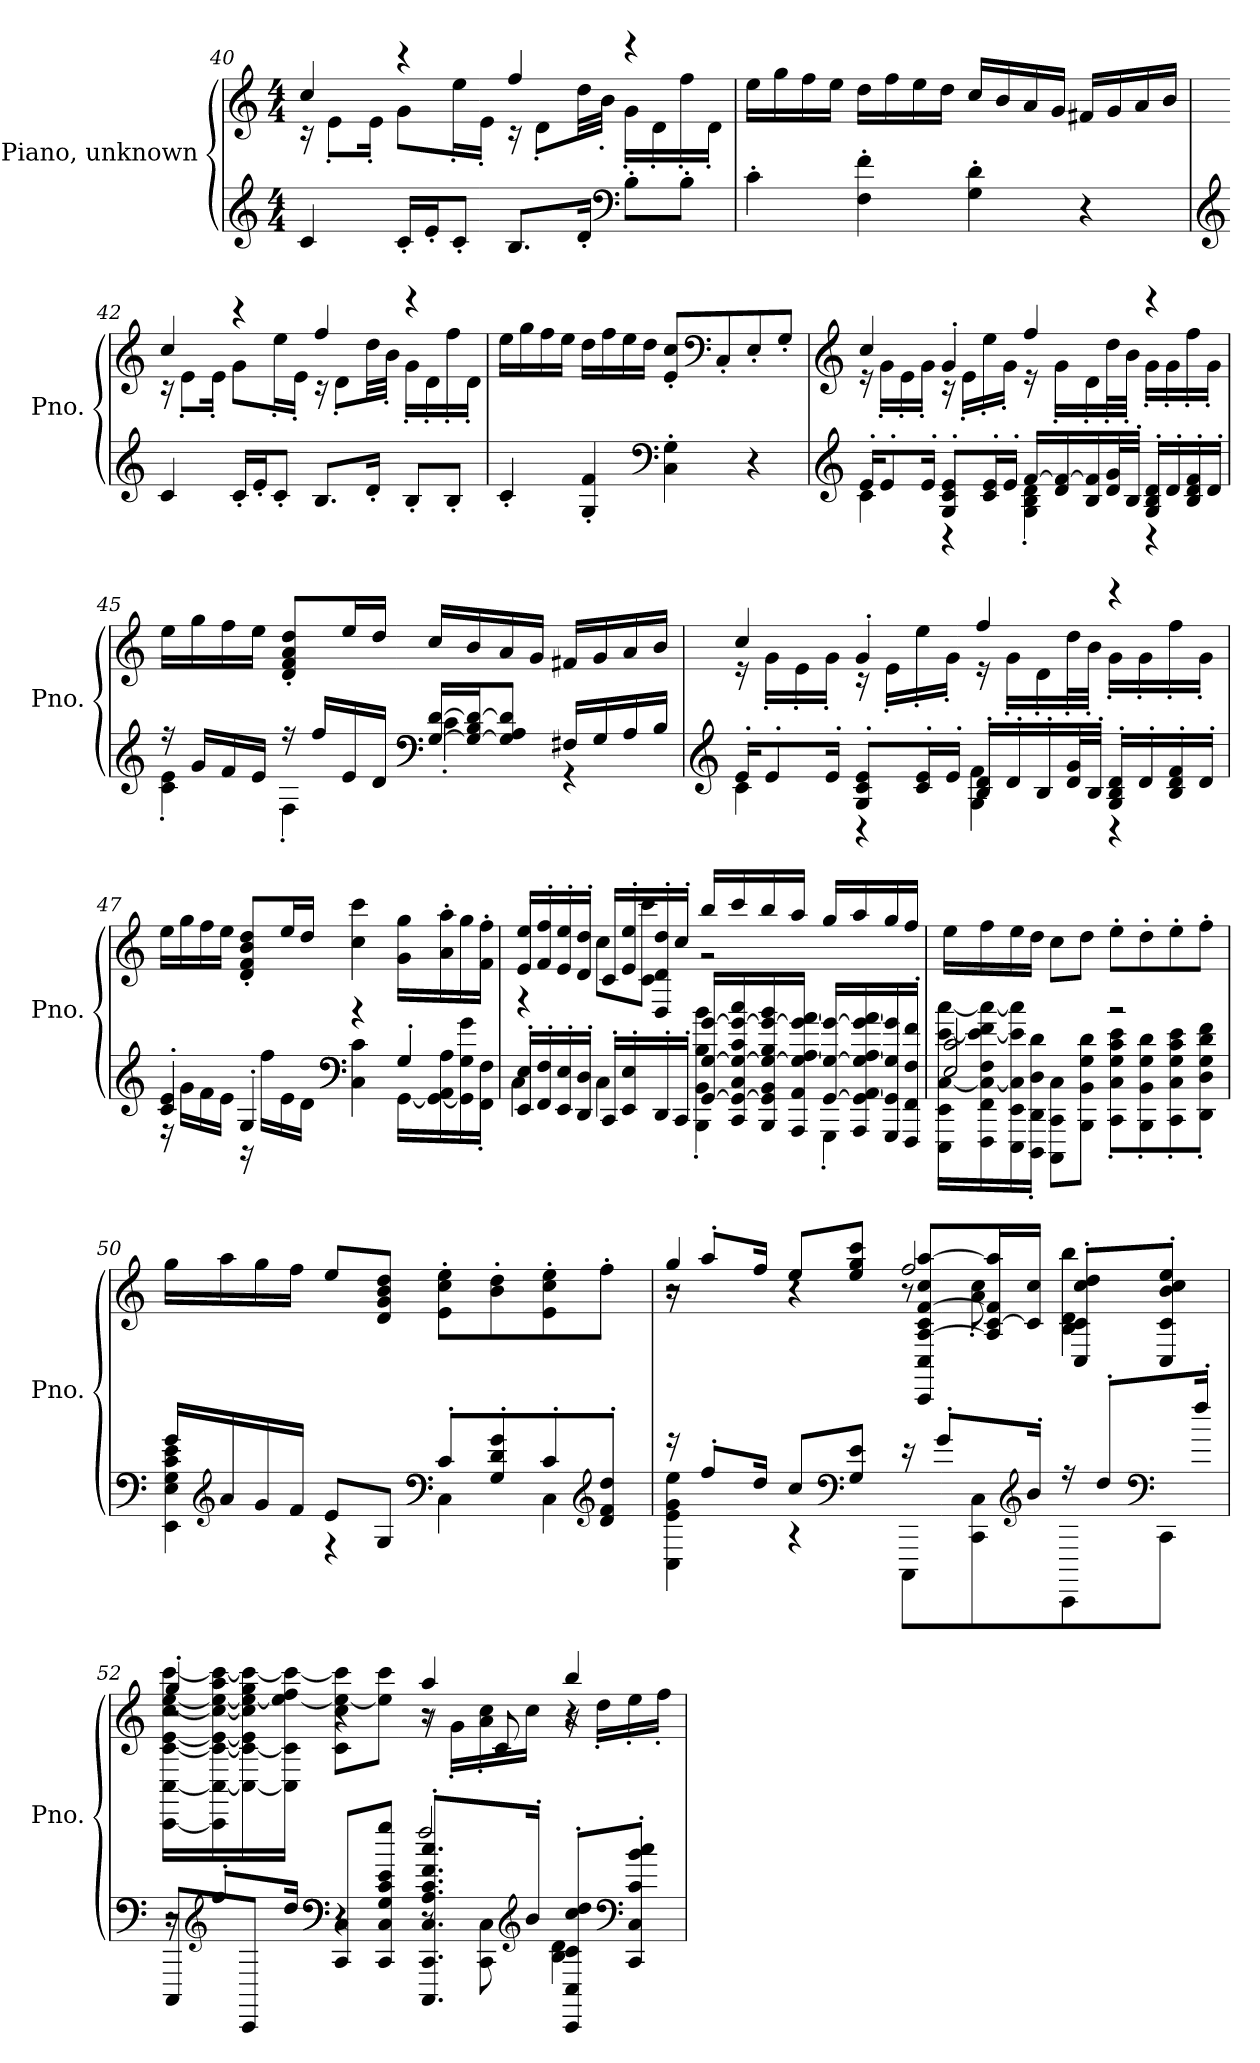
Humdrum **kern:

**kern	**kern
*part1	*part1
*staff2	*staff1
*I"Piano, unknown	*
*I'Pno.	*
!!LO:PB:g=z
*clefG2	*clefG2
*k[]	*k[]
*M4/4	*M4/4
=40	=40
*	*^
4c/	4cc/	16r
.	.	8e'\L
.	.	16e'\Jk
16c'/LL	4r	8g\L
16e'/J	.	.
8c'/J	.	16ee'\L
.	.	16e'\JJ
8.B/L	4ff/	16r
.	.	8d'\L
16d'/Jk	.	32dd\LL
.	.	32b'\JJJ
*clefF4	*	*
8B'\L	4r	16g'\LL
.	.	16d'\
8B'\J	.	16ff'\
.	.	16d'\JJ
*	*v	*v
=41	=41
4c'\	16ee\LL
.	16gg\
.	16ff\
.	16ee\JJ
4F\' 4f\'	16dd\LL
.	16ff\
.	16ee\
.	16dd\JJ
4G\' 4d\'	16cc/LL
.	16b/
.	16a/
.	16g/JJ
4r	16f#X/LL
.	16g/
.	16a/
.	16b/JJ
!!LO:LB:g=z
=42	=42
*clefG2	*
*	*^
4c/	4cc/	16r
.	.	8e'\L
.	.	16e'\Jk
16c'/LL	4r	8g\L
16e'/J	.	.
8c'/J	.	16ee'\L
.	.	16e'\JJ
8.B/L	4ff/	16r
.	.	8d'\L
16d'/Jk	.	32dd\LL
.	.	32b'\JJJ
8B'/L	4r	16g'\LL
.	.	16d'\
8B'/J	.	16ff'\
.	.	16d'\JJ
*	*v	*v
=43	=43
4c'/	16ee\LL
.	16gg\
.	16ff\
.	16ee\JJ
4G/' 4f/'	16dd\LL
.	16ff\
.	16ee\
.	16dd\JJ
*clefF4	*
4C\' 4G\'	8e/' 8cc/'L
*	*clefF4
.	8C'/
4r	8E'/
.	8G'/J
!!LO:LB:g=z
=44	=44
*clefG2	*clefG2
*^	*^
16e'/KL	4c\	4cc/	16r
8e'/	.	.	16g'\LL
.	.	.	16e'\
16e'/Jk	.	.	16g'\JJ
8G/' 8c/' 8e/'L	4r	4g'/	16r
.	.	.	16e'\LL
16c/' 16e/'L	.	.	16ee'\
16e'/JJ	.	.	16g'\JJ
[16f/LL	4G\' 4B\' 4d\'	4ff/	16r
16d/ 16f/_	.	.	16g'\LL
16B/ 16f/]	.	.	16d'\
32d/ 32g/L	.	.	32dd'\L
32B'/JJJ	.	.	32b'\JJJ
16G/' 16B/' 16d/'LL	4r	4r	16g'\LL
16d'/	.	.	16g'\
16B/' 16d/' 16f/'	.	.	16ff'\
16d'/JJ	.	.	16g'\JJ
*	*	*v	*v
=45	=45	=45
16r	4c\' 4e\'	16ee\LL
16g/LL	.	16gg\
16f/	.	16ff\
16e/JJ	.	16ee\JJ
16r	4F'\	8d/' 8f/' 8a/' 8dd/'L
16ff/LL	.	.
16e/	.	16ee/L
16d/JJ	.	16dd/JJ
*clefF4	*	*
[16G/ [16d/LL	4c'\	16cc/LL
16G/_ 16B/ 16d/_J	.	16b/
8G/] 8A/ 8d/]J	.	16a/
.	.	16g/JJ
16F#X/LL	4r	16f#X/LL
16G/	.	16g/
16A/	.	16a/
16B/JJ	.	16b/JJ
!!LO:LB:g=z
=46	=46	=46
*clefG2	*	*
*	*	*^
16e'/KL	4c\	4cc/	16r
8e'/	.	.	16g'\LL
.	.	.	16e'\
16e'/Jk	.	.	16g'\JJ
8G/' 8c/' 8e/'L	4r	4g'/	16r
.	.	.	16e'\LL
16c/' 16e/'L	.	.	16ee'\
16e'/JJ	.	.	16g'\JJ
16B/' 16d/'LL	4G\ 4f\	4ff/	16r
16d'/	.	.	16g'\LL
16B'/	.	.	16d'\
32d/ 32g/L	.	.	32dd'\L
32B'/JJJ	.	.	32b'\JJJ
16G/' 16B/' 16d/'LL	4r	4r	16g'\LL
16d'/	.	.	16g'\
16B/' 16d/' 16f/'	.	.	16ff'\
16d'/JJ	.	.	16g'\JJ
*	*	*v	*v
=47	=47	=47
4c/' 4e/'	16r	16ee\LL
.	16g\LL	16gg\
.	16f\	16ff\
.	16e\JJ	16ee\JJ
4G'/	16r	8d/' 8f/' 8b/' 8dd/'L
.	16ff\LL	.
.	16e\	16ee/L
.	16d\JJ	16dd/JJ
*clefF4	*	*
4r	4C\ 4c\	4cc\ 4ccc\
4G'/	[16GG\LL	16g\ 16gg\LL
.	16GG\_ 16AA\ 16A\	16a\' 16aa\'
.	16GG\] 16G\ 16g\	16gg\
.	16FF\' 16F\'JJ	16f\' 16ff\'JJ
!!LO:LB:g=z
=48	=48	=48
*	*	*^
16EE/' 16E/'LL	4C\	16e/ 16ee/LL	4r
16FF/' 16F/'	.	16f/' 16ff/'	.
16EE/' 16E/'	.	16e/' 16ee/'	.
16DD/' 16D/'JJ	.	16d/' 16dd/'JJ	.
16CC'/LL	4C\	16c/LL	8cc\L
16EE/' 16E/'	.	16e/' 16ee/'	.
16DD'/	.	16D/' 16d/' 16dd/'	8c\ 8ccc\J
16CC'/JJ	.	16cc'/JJ	.
[16GG/ [16G/ [16g/LL	4BBB\' 4BB\' 4B\' 4b\'	16bb/LL	2r
16CC/ 16GG/_ 16C/ 16G/_ 16c/ 16g/_ 16cc/	.	16ccc/	.
16BBB/ 16GG/] 16BB/ 16G/_ 16B/ 16g/_ 16b/	.	16bb/	.
16AAA/ 16AA/ 16G/_ 16A/ 16g/_ 16a/JJ	.	16aa/JJ	.
[16GG/ 16G/_ 16g/_LL	4GGG'\	16gg/LL	.
16AAA/ 16GG/_ 16AA/ 16G/_ 16A/ 16g/_ 16a/	.	16aa/	.
16GGG/ 16GG/] 16G/] 16g/]	.	16gg/	.
16FFF/' 16FF/' 16F/' 16f/'JJ	.	16ff/JJ	.
*	*	*v	*v
=49	=49	=49
2E/ 2c/	16EEE\ 16EE\ [16C\ [16e\ [16cc\LL	16ee\LL
.	16FFF\ 16FF\ 16C\_ 16F\ 16e\_ 16f\ 16cc\_	16ff\
.	16EEE\ 16EE\ 16C\] 16e\] 16cc\]	16ee\
.	16DDD\' 16DD\' 16D\' 16d\'JJ	16dd\JJ
.	8CCC\ 8CC\ 8C\L	8cc\L
.	8BBB\ 8BB\ 8G\ 8d\J	8dd\J
2r	8CC\' 8C\' 8G\' 8c\' 8e\'L	8ee'\L
.	8BBB\' 8BB\' 8G\' 8d\'	8dd'\
.	8CC\' 8C\' 8G\' 8c\' 8e\'	8ee'\
.	8DD\' 8D\' 8G\' 8d\' 8f\'J	8ff'\J
!!LO:LB:g=z
=50	=50	=50
16g/LL	4EE\ 4E\ 4G\ 4c\ 4e\	16gg\LL
*clefG2	*	*
16a/	.	16aa\
16g/	.	16gg\
16f/JJ	.	16ff\JJ
8e/L	4r	8ee/L
8G/J	.	8d/ 8g/ 8b/ 8dd/J
*clefF4	*	*
8c'/L	4C\	8e\' 8cc\' 8ee\'L
8G/' 8d/' 8g/'	.	8b\' 8dd\'
8c'/	4C\	8e\' 8cc\' 8ee\'
*clefG2	*	*
8d/' 8f/' 8dd/'J	.	8ff'\J
=51	=51	=51
*	*	*^
*	*	*	*^
16r	4C\ 4e\ 4g\ 4ee\	4gg/	2r	16r
8ff'/L	.	.	.	8aa'/L
16dd/Jk	.	.	.	16ff/Jk
8cc/L	4r	4r	.	8ee/L
*clefF4	*	*	*	*
8G/ 8e/J	.	.	.	8ee/ 8gg/ 8ccc/J
16r	8CCC\L	2ff/	8r	8CC/ 8C/ [8A/ 8c/ [8f/ 8cc/ [8aa/L
8g'/L	.	.	.	.
.	8CC\ 8C\	.	8a\' 8cc\'	16A/] [16c/ 16f/] 16aa/]L
*clefG2	*	*	*	*
16b'/Jk	.	.	.	16c/] 16cc/JJ
16r	8CC\	.	4B\ 4d\ 4bb\	8C/' 8c/' 8cc/' 8dd/'L
8dd'/L	.	.	.	.
*clefF4	*	*	*	*
.	8CC\J	.	.	8C/' 8c/' 8b/' 8cc/' 8ee/'J
16ff'/Jk	.	.	.	.
!!LO:PB:g=z	!!	!!
=52	=52	=52	=52	=52
*	*^	*	*	*
16r	2r	8CCC/L	4gg'/	[16CC\ [16C\ [16c\ [16e\ [16cc\ [16ee\ [16ccc\LL	2r
*clefG2	*	*	*	*	*
8ff'/L	.	.	.	16CC\] 16C\_ 16c\_ 16e\_ 16cc\_ 16ee\_ 16aa\ 16ccc\_	.
.	.	8CC/J	.	16C\_ 16c\_ 16e\] 16cc\] 16ee\_ 16gg\ 16ccc\_	.
16dd/Jk	.	.	.	16C\] 16c\] 16ee\_ 16ff\ 16ccc\_JJ	.
*clefF4	*	*	*	*	*
8CC/ 8C/L	.	4r	4r	8c\ 8cc\ 8ee\_ 8ccc\]L	.
8CC/ 8C/ 8G/ 8c/ 8e/ 8gg/J	.	.	.	8ee\] 8ccc\J	.
8.CCC/' 8.CC/' 8.C/' 8.A/' 8.c/' 8.f/' 8.cc/'L	8r	2ff/	4aa/	16r	8r
.	.	.	.	16g'\LL	.
.	8CC\ 8C\	.	.	16a\' 16cc\'	8c/
*clefG2	*	*	*	*	*
16b'/Jk	.	.	.	16cc\JJ	.
8CC/' 8C/' 8c/' 8cc/' 8dd/'L	4B\ 4d\	.	4bb/	16r	4r
.	.	.	.	16dd'\LL	.
*clefF4	*	*	*	*	*
8CC/' 8C/' 8c/' 8b/' 8cc/'J	.	.	.	16ee'\	.
.	.	.	.	16ff'\JJ	.
*v	*v	*v	*	*	*
*	*v	*v	*v
=	=
*-	*-
